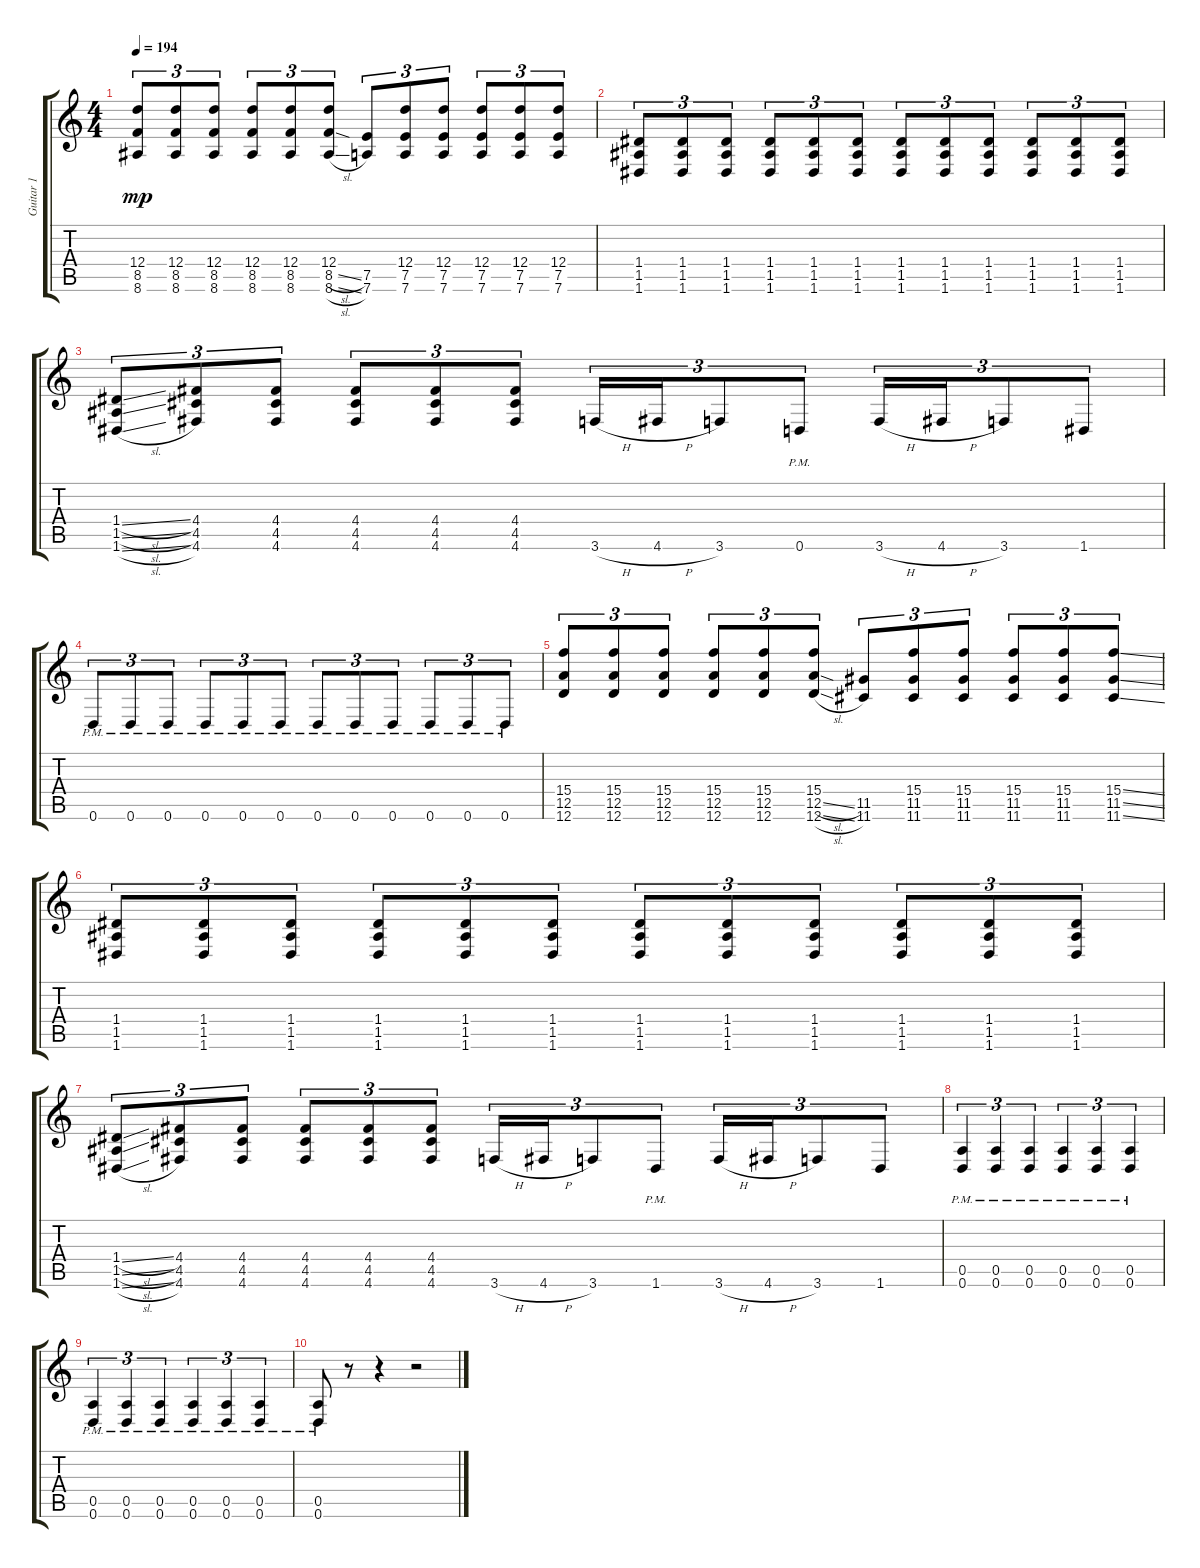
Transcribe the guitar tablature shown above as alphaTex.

\track ("Guitar 1" "Guitar 1") {instrument distortionguitar}
\staff {score tabs}
\tuning (E4 B3 G3 D3 A2 D2) {hide}
\ts (4 4)
\tempo 194
\clef g2
\ks c
(12.4 8.5 8.6).8{tu (3 2) dy mp} (12.4 8.5 8.6).8{tu (3 2)} (12.4 8.5 8.6).8{tu (3 2)} (12.4 8.5 8.6).8{tu (3 2)} (12.4 8.5 8.6).8{tu (3 2)} (12.4 8.5{sl} 8.6{sl}).8{tu (3 2)} (7.5 7.6).8{tu (3 2)} (12.4 7.5 7.6).8{tu (3 2)} (12.4 7.5 7.6).8{tu (3 2)} (12.4 7.5 7.6).8{tu (3 2)} (12.4 7.5 7.6).8{tu (3 2)} (12.4 7.5 7.6).8{tu (3 2)} |
(1.4 1.5 1.6).8{tu (3 2)} (1.4 1.5 1.6).8{tu (3 2)} (1.4 1.5 1.6).8{tu (3 2)} (1.4 1.5 1.6).8{tu (3 2)} (1.4 1.5 1.6).8{tu (3 2)} (1.4 1.5 1.6).8{tu (3 2)} (1.4 1.5 1.6).8{tu (3 2)} (1.4 1.5 1.6).8{tu (3 2)} (1.4 1.5 1.6).8{tu (3 2)} (1.4 1.5 1.6).8{tu (3 2)} (1.4 1.5 1.6).8{tu (3 2)} (1.4 1.5 1.6).8{tu (3 2)} |
(1.4{sl} 1.5{sl} 1.6{sl}).8{tu (3 2)} (4.4 4.5 4.6).8{tu (3 2)} (4.4 4.5 4.6).8{tu (3 2)} (4.4 4.5 4.6).8{tu (3 2)} (4.4 4.5 4.6).8{tu (3 2)} (4.4 4.5 4.6).8{tu (3 2)} 3.6{h}.16{tu (3 2)} 4.6{h}.16{tu (3 2)} 3.6.8{tu (3 2)} 0.6{pm}.8{tu (3 2)} 3.6{h}.16{tu (3 2)} 4.6{h}.16{tu (3 2)} 3.6.8{tu (3 2)} 1.6.8{tu (3 2)} |
0.6{pm}.8{tu (3 2)} 0.6{pm}.8{tu (3 2)} 0.6{pm}.8{tu (3 2)} 0.6{pm}.8{tu (3 2)} 0.6{pm}.8{tu (3 2)} 0.6{pm}.8{tu (3 2)} 0.6{pm}.8{tu (3 2)} 0.6{pm}.8{tu (3 2)} 0.6{pm}.8{tu (3 2)} 0.6{pm}.8{tu (3 2)} 0.6{pm}.8{tu (3 2)} 0.6{pm}.8{tu (3 2)} |
(15.4 12.5 12.6).8{tu (3 2)} (15.4 12.5 12.6).8{tu (3 2)} (15.4 12.5 12.6).8{tu (3 2)} (15.4 12.5 12.6).8{tu (3 2)} (15.4 12.5 12.6).8{tu (3 2)} (15.4 12.5{sl} 12.6{sl}).8{tu (3 2)} (11.5 11.6).8{tu (3 2)} (15.4 11.5 11.6).8{tu (3 2)} (15.4 11.5 11.6).8{tu (3 2)} (15.4 11.5 11.6).8{tu (3 2)} (15.4 11.5 11.6).8{tu (3 2)} (15.4{ss} 11.5{ss} 11.6{ss}).8{tu (3 2)} |
(1.4 1.5 1.6).8{tu (3 2)} (1.4 1.5 1.6).8{tu (3 2)} (1.4 1.5 1.6).8{tu (3 2)} (1.4 1.5 1.6).8{tu (3 2)} (1.4 1.5 1.6).8{tu (3 2)} (1.4 1.5 1.6).8{tu (3 2)} (1.4 1.5 1.6).8{tu (3 2)} (1.4 1.5 1.6).8{tu (3 2)} (1.4 1.5 1.6).8{tu (3 2)} (1.4 1.5 1.6).8{tu (3 2)} (1.4 1.5 1.6).8{tu (3 2)} (1.4 1.5 1.6).8{tu (3 2)} |
(1.4{sl} 1.5{sl} 1.6{sl}).8{tu (3 2)} (4.4 4.5 4.6).8{tu (3 2)} (4.4 4.5 4.6).8{tu (3 2)} (4.4 4.5 4.6).8{tu (3 2)} (4.4 4.5 4.6).8{tu (3 2)} (4.4 4.5 4.6).8{tu (3 2)} 3.6{h}.16{tu (3 2)} 4.6{h}.16{tu (3 2)} 3.6.8{tu (3 2)} 1.6{pm}.8{tu (3 2)} 3.6{h}.16{tu (3 2)} 4.6{h}.16{tu (3 2)} 3.6.8{tu (3 2)} 1.6.8{tu (3 2)} |
(0.5{pm} 0.6{pm}).4{tu (3 2)} (0.5{pm} 0.6{pm}).4{tu (3 2)} (0.5{pm} 0.6{pm}).4{tu (3 2)} (0.5{pm} 0.6{pm}).4{tu (3 2)} (0.5{pm} 0.6{pm}).4{tu (3 2)} (0.5{pm} 0.6{pm}).4{tu (3 2)} |
(0.5{pm} 0.6{pm}).4{tu (3 2)} (0.5{pm} 0.6{pm}).4{tu (3 2)} (0.5{pm} 0.6{pm}).4{tu (3 2)} (0.5{pm} 0.6{pm}).4{tu (3 2)} (0.5{pm} 0.6{pm}).4{tu (3 2)} (0.5{pm} 0.6{pm}).4{tu (3 2)} |
(0.5{pm} 0.6{pm}).8 r.8 r.4 r.2
